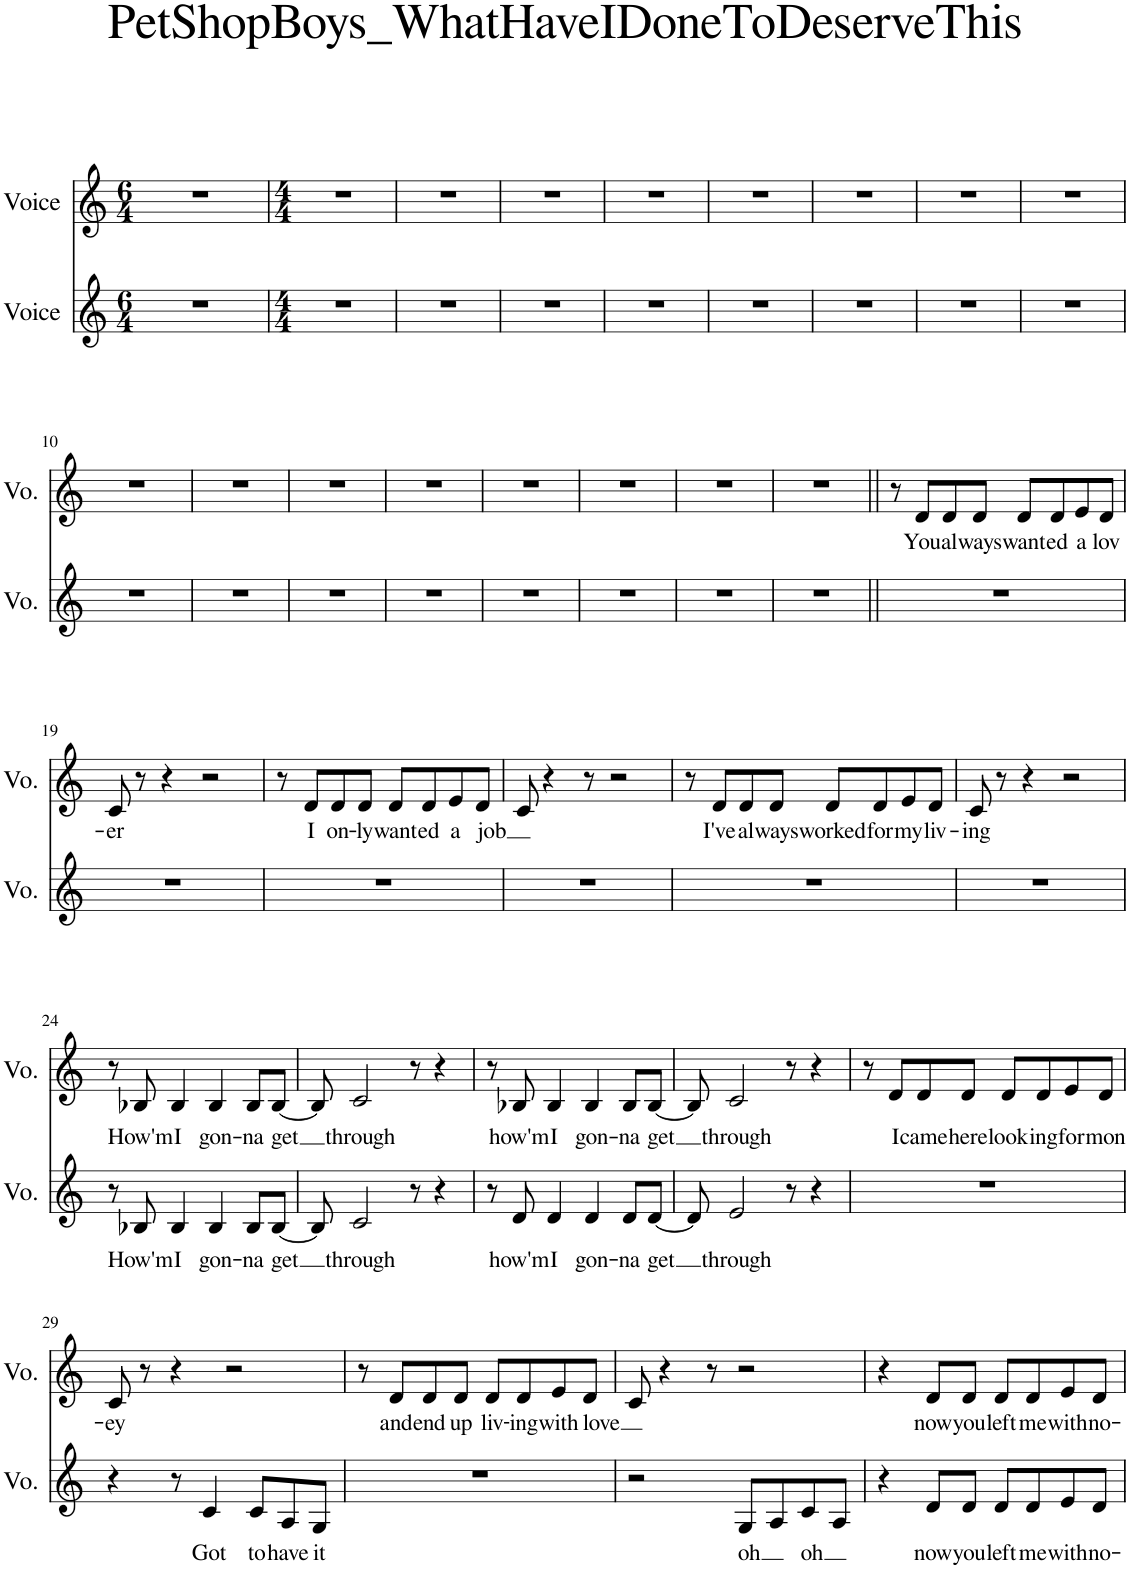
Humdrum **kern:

**kern	**text	**kern	**text
*part2	*part2	*part1	*part1
*staff2	*staff2	*staff1	*staff1
*I"Voice	*	*I"Voice	*
*I'Vo.	*	*I'Vo.	*
*clefG2	*	*clefG2	*
*k[]	*	*k[]	*
*M6/4	*	*M6/4	*
=1	=1	=1	=1
1.r	.	1.r	.
=2	=2	=2	=2
*M4/4	*	*M4/4	*
1r	.	1r	.
=3	=3	=3	=3
1r	.	1r	.
=4	=4	=4	=4
1r	.	1r	.
=5	=5	=5	=5
1r	.	1r	.
=6	=6	=6	=6
1r	.	1r	.
=7	=7	=7	=7
1r	.	1r	.
=8	=8	=8	=8
1r	.	1r	.
=9	=9	=9	=9
1r	.	1r	.
!!LO:LB:g=z
=10	=10	=10	=10
1r	.	1r	.
=11	=11	=11	=11
1r	.	1r	.
=12	=12	=12	=12
1r	.	1r	.
=13	=13	=13	=13
1r	.	1r	.
=14	=14	=14	=14
1r	.	1r	.
=15	=15	=15	=15
1r	.	1r	.
=16	=16	=16	=16
1r	.	1r	.
=17	=17	=17	=17
1r	.	1r	.
=18||	=18||	=18||	=18||
1r	.	8r	.
!	!	!	!LO:LY:b
.	.	8d/L	You
!	!	!	!LO:LY:b
.	.	8d/	al-
!	!	!	!LO:LY:b
.	.	8d/J	-ways
!	!	!	!LO:LY:b
.	.	8d/L	want-
!	!	!	!LO:LY:b
.	.	8d/	-ed
!	!	!	!LO:LY:b
.	.	8e/	a
!	!	!	!LO:LY:b
.	.	8d/J	lov-
!!LO:LB:g=z
=19	=19	=19	=19
!	!	!	!LO:LY:b
1r	.	8c/	-er
.	.	8r	.
.	.	4r	.
.	.	2r	.
=20	=20	=20	=20
1r	.	8r	.
!	!	!	!LO:LY:b
.	.	8d/L	I
!	!	!	!LO:LY:b
.	.	8d/	on-
!	!	!	!LO:LY:b
.	.	8d/J	-ly
!	!	!	!LO:LY:b
.	.	8d/L	want-
!	!	!	!LO:LY:b
.	.	8d/	-ed
!	!	!	!LO:LY:b
.	.	8e/	a
!	!	!	!LO:LY:b
.	.	8d/J	job
=21	=21	=21	=21
1r	.	8c/	.
.	.	4r	.
.	.	8r	.
.	.	2r	.
=22	=22	=22	=22
1r	.	8r	.
!	!	!	!LO:LY:b
.	.	8d/L	I've
!	!	!	!LO:LY:b
.	.	8d/	al-
!	!	!	!LO:LY:b
.	.	8d/J	-ways
!	!	!	!LO:LY:b
.	.	8d/L	worked
!	!	!	!LO:LY:b
.	.	8d/	for
!	!	!	!LO:LY:b
.	.	8e/	my
!	!	!	!LO:LY:b
.	.	8d/J	liv-
=23	=23	=23	=23
!	!	!	!LO:LY:b
1r	.	8c/	-ing
.	.	8r	.
.	.	4r	.
.	.	2r	.
!!LO:LB:g=z
=24	=24	=24	=24
8r	.	8r	.
!	!LO:LY:b	!	!LO:LY:b
8B-X/	How'm	8B-X/	How'm
!	!LO:LY:b	!	!LO:LY:b
4B-/	I	4B-/	I
!	!LO:LY:b	!	!LO:LY:b
4B-/	gon-	4B-/	gon-
!	!LO:LY:b	!	!LO:LY:b
8B-/L	-na	8B-/L	-na
!	!LO:LY:b	!	!LO:LY:b
[8B-/J	get	[8B-/J	get
=25	=25	=25	=25
8B-/]	.	8B-/]	.
!	!LO:LY:b	!	!LO:LY:b
2c/	through	2c/	through
8r	.	8r	.
4r	.	4r	.
=26	=26	=26	=26
8r	.	8r	.
!	!LO:LY:b	!	!LO:LY:b
8d/	how'm	8B-X/	how'm
!	!LO:LY:b	!	!LO:LY:b
4d/	I	4B-/	I
!	!LO:LY:b	!	!LO:LY:b
4d/	gon-	4B-/	gon-
!	!LO:LY:b	!	!LO:LY:b
8d/L	-na	8B-/L	-na
!	!LO:LY:b	!	!LO:LY:b
[8d/J	get	[8B-/J	get
=27	=27	=27	=27
8d/]	.	8B-/]	.
!	!LO:LY:b	!	!LO:LY:b
2e/	through	2c/	through
8r	.	8r	.
4r	.	4r	.
=28	=28	=28	=28
1r	.	8r	.
!	!	!	!LO:LY:b
.	.	8d/L	I
!	!	!	!LO:LY:b
.	.	8d/	came
!	!	!	!LO:LY:b
.	.	8d/J	here
!	!	!	!LO:LY:b
.	.	8d/L	look-
!	!	!	!LO:LY:b
.	.	8d/	-ing
!	!	!	!LO:LY:b
.	.	8e/	for
!	!	!	!LO:LY:b
.	.	8d/J	mon-
!!LO:LB:g=z
=29	=29	=29	=29
!	!	!	!LO:LY:b
4r	.	8c/	-ey
.	.	8r	.
8r	.	4r	.
!	!LO:LY:b	!	!
4c/	Got	.	.
.	.	2r	.
!	!LO:LY:b	!	!
8c/L	to	.	.
!	!LO:LY:b	!	!
8A/	have	.	.
!	!LO:LY:b	!	!
8G/J	it	.	.
=30	=30	=30	=30
1r	.	8r	.
!	!	!	!LO:LY:b
.	.	8d/L	and
!	!	!	!LO:LY:b
.	.	8d/	end
!	!	!	!LO:LY:b
.	.	8d/J	up
!	!	!	!LO:LY:b
.	.	8d/L	liv-
!	!	!	!LO:LY:b
.	.	8d/	-ing
!	!	!	!LO:LY:b
.	.	8e/	with
!	!	!	!LO:LY:b
.	.	8d/J	love
=31	=31	=31	=31
2r	.	8c/	.
.	.	4r	.
.	.	8r	.
!	!LO:LY:b	!	!
8G/L	oh	2r	.
8A/	.	.	.
!	!LO:LY:b	!	!
8c/	oh	.	.
8A/J	.	.	.
=32	=32	=32	=32
4r	.	4r	.
!	!LO:LY:b	!	!LO:LY:b
8d/L	now	8d/L	now
!	!LO:LY:b	!	!LO:LY:b
8d/J	you	8d/J	you
!	!LO:LY:b	!	!LO:LY:b
8d/L	left	8d/L	left
!	!LO:LY:b	!	!LO:LY:b
8d/	me	8d/	me
!	!LO:LY:b	!	!LO:LY:b
8e/	with	8e/	with
!	!LO:LY:b	!	!LO:LY:b
8d/J	no-	8d/J	no-
=	=	=	=
*-	*-	*-	*-
